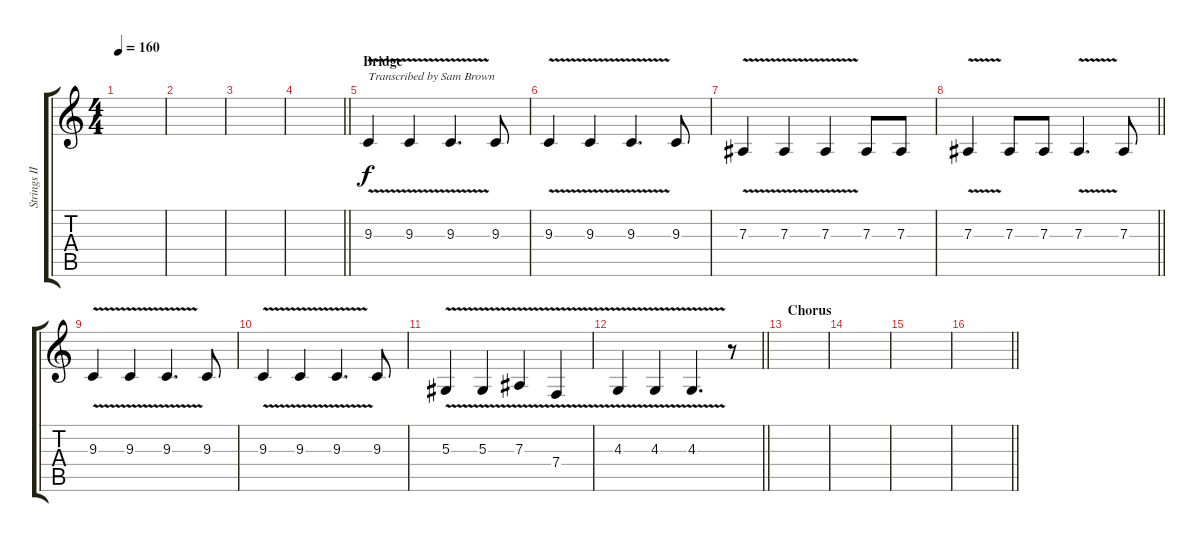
\track ("Strings II" "Strings II") {instrument violin}
\staff {score tabs}
\tuning (C4 G3 Eb3 Bb2 F2 C2) {hide}
\ts (4 4)
\section ("" "")
\tempo 160
\clef g2
\ks c
|
|
|
\barLineRight lightlight
|
\section ("" "Bridge")
9.3{v}.4{txt "Transcribed by Sam Brown"} 9.3{v}.4 9.3{v}.4{d} 9.3.8 |
9.3{v}.4 9.3{v}.4 9.3{v}.4{d} 9.3.8 |
7.3{v}.4 7.3{v}.4 7.3{v}.4 7.3.8 7.3.8 |
\barLineRight lightlight
7.3{v}.4 7.3.8 7.3.8 7.3{v}.4{d} 7.3.8 |
\section ("" "")
9.3{v}.4 9.3{v}.4 9.3{v}.4{d} 9.3.8 |
9.3{v}.4 9.3{v}.4 9.3{v}.4{d} 9.3.8 |
5.3{v}.4 5.3{v}.4 7.3{v}.4 7.4{v}.4 |
\barLineRight lightlight
4.3{v}.4 4.3{v}.4 4.3{v}.4{d} r.8 |
\section ("" "Chorus")
|
|
|
\barLineRight lightlight
